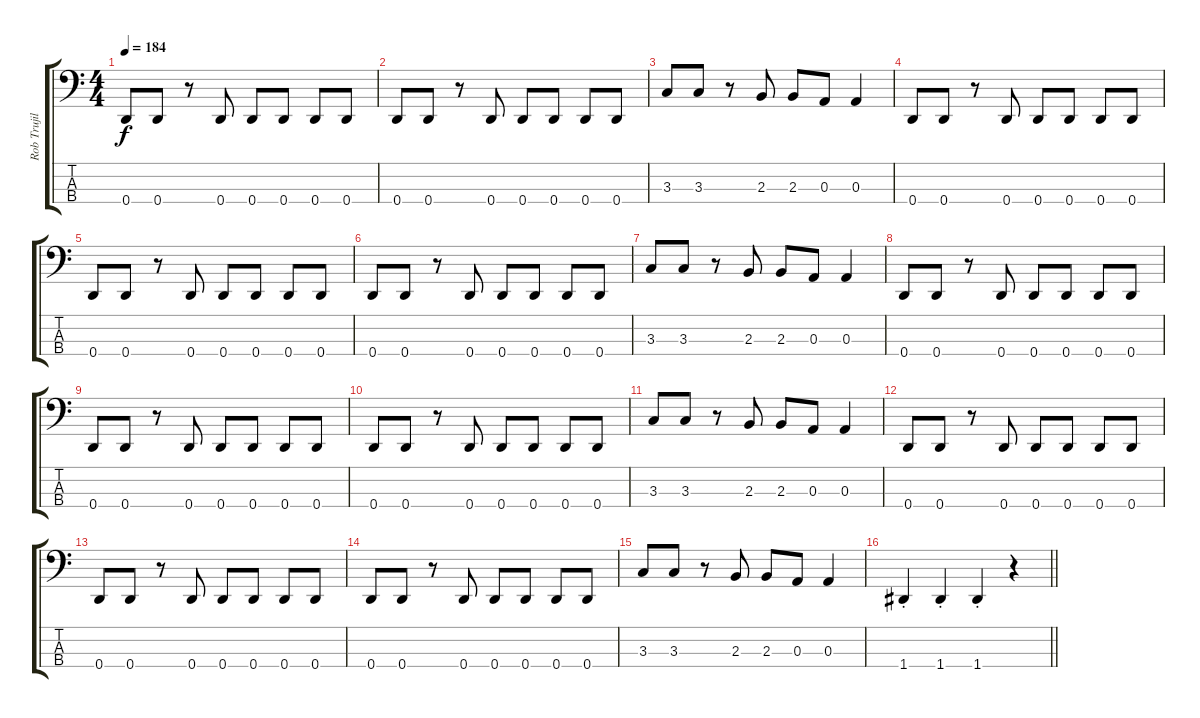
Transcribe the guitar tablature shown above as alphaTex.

\track ("Rob Trujilo" "Rob Trujil") {instrument electricbassfinger}
\staff {score tabs}
\tuning (G2 D2 A1 D1) {hide}
\ts (4 4)
\tempo 184
\clef f4
\ks c
0.4.8{dy f} 0.4.8 r.8 0.4.8 0.4.8 0.4.8 0.4.8 0.4.8 |
0.4.8 0.4.8 r.8 0.4.8 0.4.8 0.4.8 0.4.8 0.4.8 |
3.3.8 3.3.8 r.8 2.3.8 2.3.8 0.3.8 0.3.4 |
0.4.8 0.4.8 r.8 0.4.8 0.4.8 0.4.8 0.4.8 0.4.8 |
0.4.8 0.4.8 r.8 0.4.8 0.4.8 0.4.8 0.4.8 0.4.8 |
0.4.8 0.4.8 r.8 0.4.8 0.4.8 0.4.8 0.4.8 0.4.8 |
3.3.8 3.3.8 r.8 2.3.8 2.3.8 0.3.8 0.3.4 |
0.4.8 0.4.8 r.8 0.4.8 0.4.8 0.4.8 0.4.8 0.4.8 |
0.4.8 0.4.8 r.8 0.4.8 0.4.8 0.4.8 0.4.8 0.4.8 |
0.4.8 0.4.8 r.8 0.4.8 0.4.8 0.4.8 0.4.8 0.4.8 |
3.3.8 3.3.8 r.8 2.3.8 2.3.8 0.3.8 0.3.4 |
0.4.8 0.4.8 r.8 0.4.8 0.4.8 0.4.8 0.4.8 0.4.8 |
0.4.8 0.4.8 r.8 0.4.8 0.4.8 0.4.8 0.4.8 0.4.8 |
0.4.8 0.4.8 r.8 0.4.8 0.4.8 0.4.8 0.4.8 0.4.8 |
3.3.8 3.3.8 r.8 2.3.8 2.3.8 0.3.8 0.3.4 |
\barLineRight lightlight
1.4{st}.4 1.4{st}.4 1.4{st}.4 r.4
